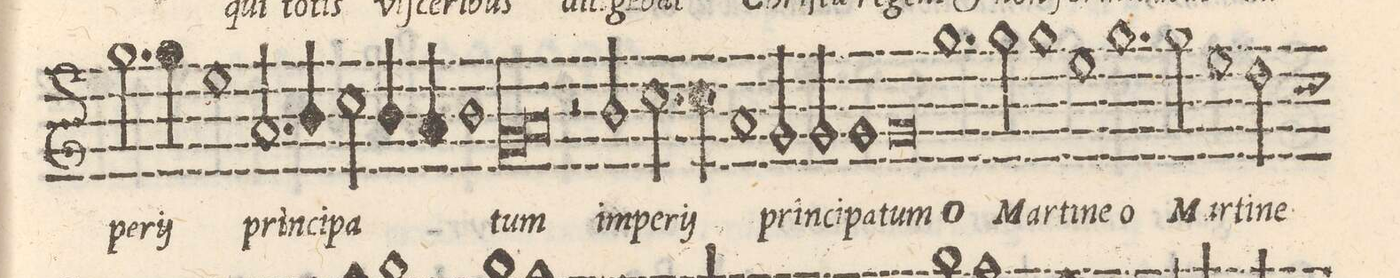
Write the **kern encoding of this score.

**kern	**text
*I"Cantus	*
*clefG2	*
*k[]	*
*met(C|)	*
*M2/1	*
2.gg\	-pe-
4gg\	-ri-
=21-	=21-
1ee	-i
2.a/	prin-
4b\	-ci-
=22-	=22-
2cc\	-pa-
4b/	.
4a/	.
1b	.
=23-	=23-
*lig	*
1g	-tum
1a	.
*Xlig	*
=24-	=24-
2r	.
2b/	im-
2.cc\	-pe-
4cc\	-ri-
=25-	=25-
1a	-i
2g/	prin-
2g/	-ci-
=26-	=26-
1g	-pa-
0g	-tum
=27-	=27-
1.gg	O
=28-	=28-
2gg\	Mar-
1gg	-ti-
=29-	=29-
1ee	-ne
1.gg	o
=30-	=30-
2gg\	Mar-
1ee	-ti-
=31-	=31-
2dd\	-ne
*-	*-
